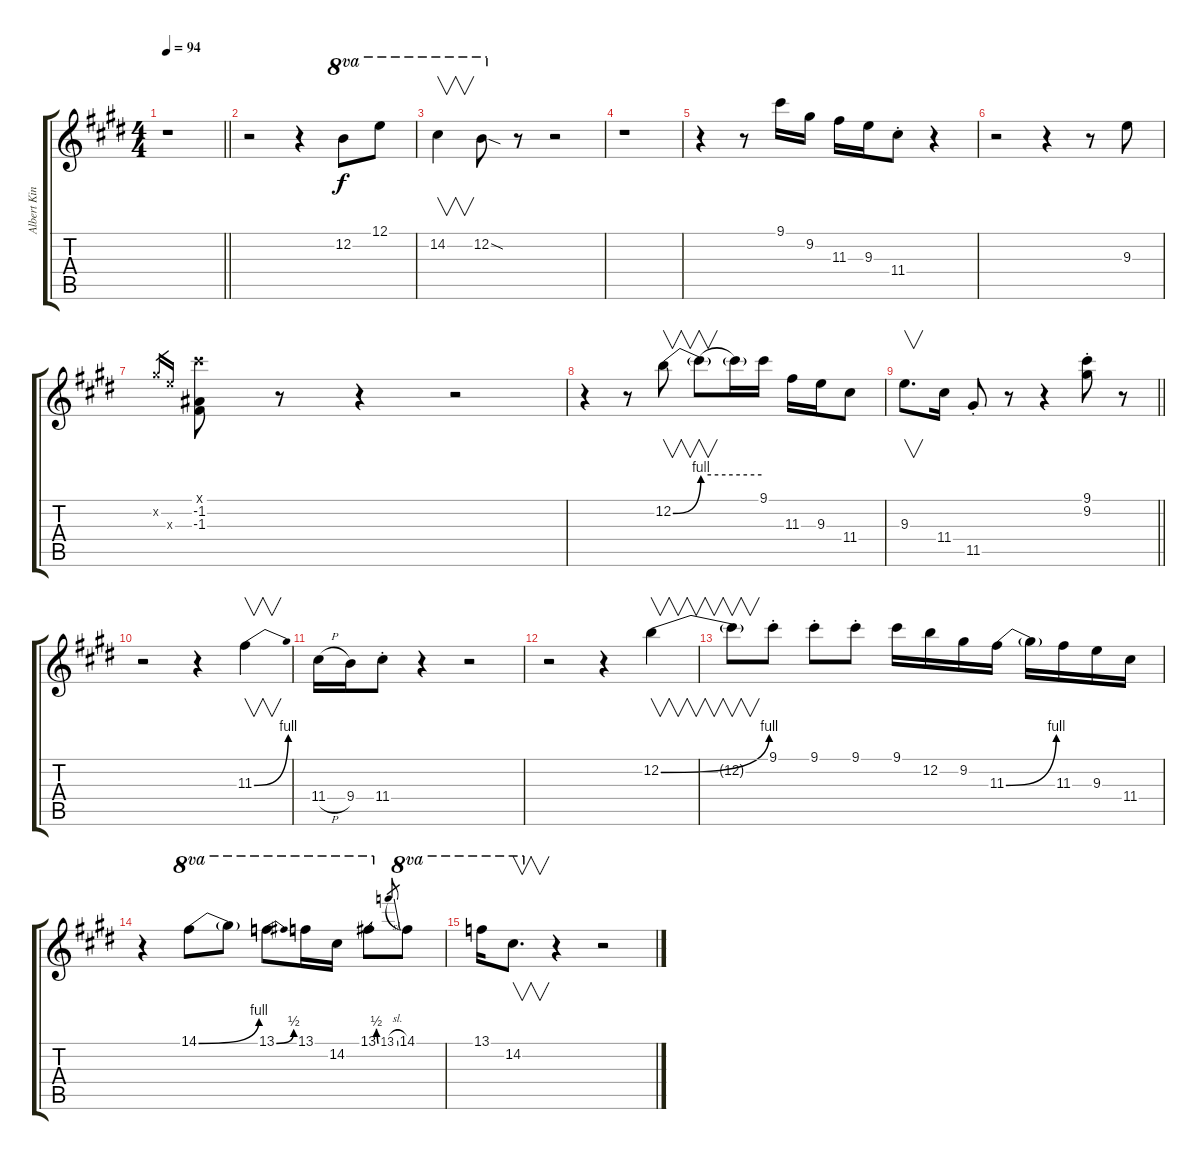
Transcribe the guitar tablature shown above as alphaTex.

\track ("Albert King - Gtr. 1" "Albert Kin") {instrument electricguitarclean}
\staff {score tabs}
\tuning (E4 B3 G3 D3 A2 E2) {hide}
\ts (4 4)
\tempo 94
\clef g2
\barLineRight lightlight
\ks c#minor
r.1{dy f} |
\ks e
r.2 r.4 12.2.8{ot 8va} 12.1.8{ot 8va} |
\ks c#minor
14.2.4{v ot 8va} 12.2{sod}.8{ot 8va} r.8 r.2 |
r.1 |
r.4 r.8 9.1.16 9.2.16 11.3.16 9.3.16 11.4{st}.8 r.4 |
\ks e
r.2 r.4 r.8 9.3.8 |
\ks c#minor
9.2{x}.16{gr} 9.3{x}.16{gr} (9.1{x} -1.2 -1.3).8 r.8 r.4 r.2 |
r.4 r.8 12.2{be (bend 0 0 60 4)}.8{v} 12.2{be (hold 0 4 60 4) t}.8{v} 12.2{t}.16 9.1.16 11.3.16 9.3.16 11.4.8 |
\barLineRight lightlight
9.3.8{v d} 11.4.16 11.5{st}.8 r.8 r.4 (9.1{st} 9.2{st}).8 r.8 |
\ks e
r.2 r.4 11.3{be (bend 0 0 60 4)}.4{v} |
\ks c#minor
11.4{h}.16 9.4.16 11.4{st}.8 r.4 r.2 |
r.2 r.4 12.2{be (bend 0 0 60 4)}.4{v} |
\ks e
12.2{t}.8{v} 9.1{st}.8 9.1{st}.8 9.1{st}.8 9.1.16 12.2.16 9.2.16 11.3{be (bend 0 0 60 4)}.16 11.3{t}.16 11.3.16 9.3.16 11.4.16 |
\ks c#minor
r.4 14.1{be (bend 0 0 60 4)}.8{ot 8va} 14.1{t}.8{ot 8va} 13.1{be (bend 0 0 60 2)}.8{ot 8va} 13.1.16{ot 8va} 14.2.16{ot 8va} 13.1{be (bend 0 0 60 2)}.8{ot 8va} 13.1{sl}.8{gr} 14.1.8{ot 8va} |
13.1.16{ot 8va} 14.2.8{v d ot 8va} r.4 r.2
